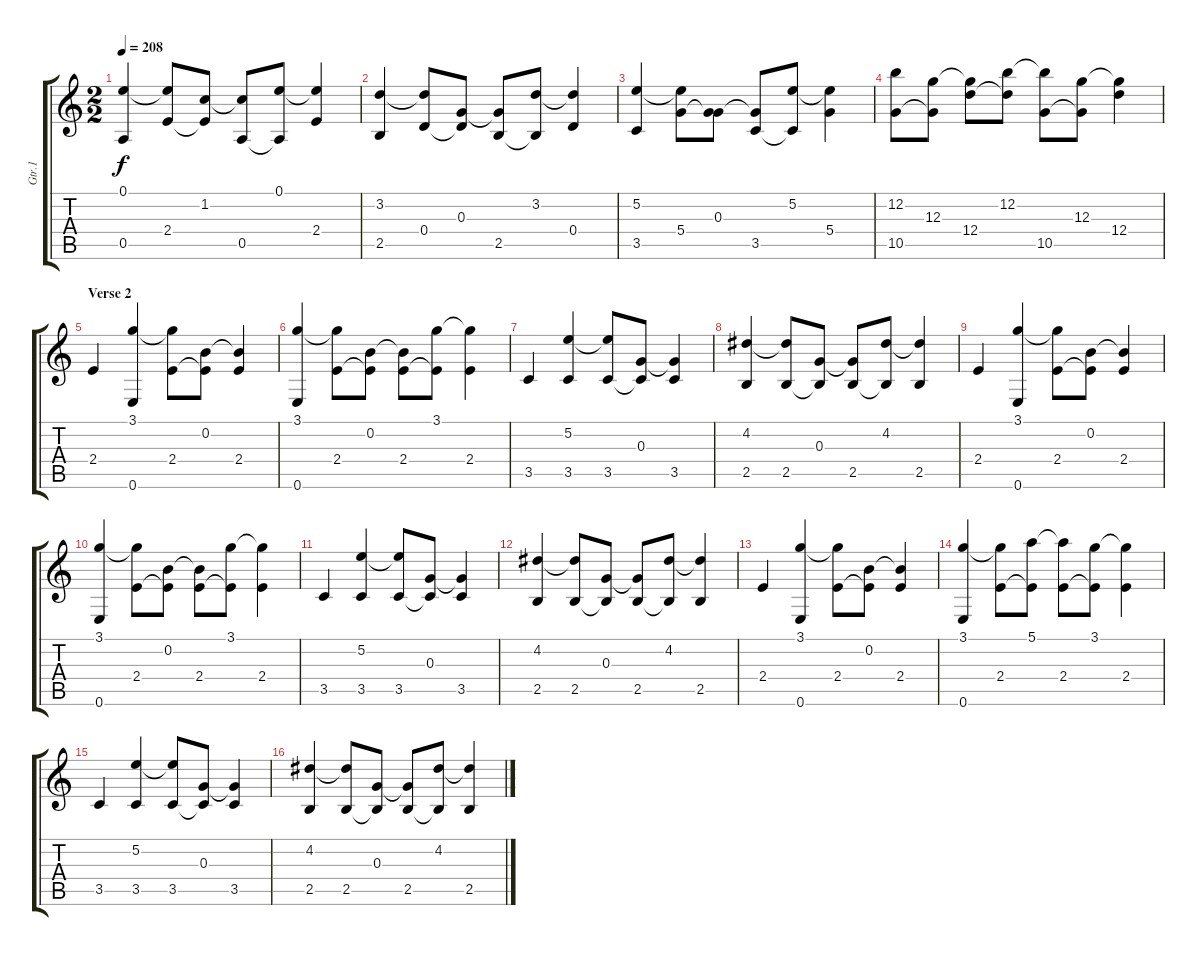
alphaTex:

\track ("Gtr.1" "Gtr.1") {instrument acousticguitarsteel}
\staff {score tabs}
\tuning (E4 B3 G3 D3 A2 E2) {hide}
\ts (2 2)
\tempo 208
\clef g2
\ks c
(0.1 0.5).4{dy f} (0.1{t} 2.4).8 (1.2 2.4{t}).8 (1.2{t} 0.5).8 (0.1 0.5{t}).8 (0.1{t} 2.4).4 |
(3.2 2.5).4 (3.2{t} 0.4).8 (0.3 0.4{t}).8 (0.3{t} 2.5).8 (3.2 2.5{t}).8 (3.2{t} 0.4).4 |
(5.2 3.5).4 (5.2{t} 5.4).8 (0.3 5.4{t}).8 (0.3{t} 3.5).8 (5.2 3.5{t}).8 (5.2{t} 5.4).4 |
(12.2 10.5).8 (12.3 10.5{t}).8 (12.3{t} 12.4).8 (12.2 12.4{t}).8 (12.2{t} 10.5).8 (12.3 10.5{t}).8 (12.3{t} 12.4).4 |
\section ("" "Verse 2")
2.4.4 (3.1 0.6).4 (3.1{t} 2.4).8 (0.2 2.4{t}).8 (0.2{t} 2.4).4 |
(3.1 0.6).4 (3.1{t} 2.4).8 (0.2 2.4{t}).8 (0.2{t} 2.4).8 (3.1 2.4{t}).8 (3.1{t} 2.4).4 |
3.5.4 (5.2 3.5).4 (5.2{t} 3.5).8 (0.3 3.5{t}).8 (0.3{t} 3.5).4 |
(4.2 2.5).4 (4.2{t} 2.5).8 (0.3 2.5{t}).8 (0.3{t} 2.5).8 (4.2 2.5{t}).8 (4.2{t} 2.5).4 |
2.4.4 (3.1 0.6).4 (3.1{t} 2.4).8 (0.2 2.4{t}).8 (0.2{t} 2.4).4 |
(3.1 0.6).4 (3.1{t} 2.4).8 (0.2 2.4{t}).8 (0.2{t} 2.4).8 (3.1 2.4{t}).8 (3.1{t} 2.4).4 |
3.5.4 (5.2 3.5).4 (5.2{t} 3.5).8 (0.3 3.5{t}).8 (0.3{t} 3.5).4 |
(4.2 2.5).4 (4.2{t} 2.5).8 (0.3 2.5{t}).8 (0.3{t} 2.5).8 (4.2 2.5{t}).8 (4.2{t} 2.5).4 |
2.4.4 (3.1 0.6).4 (3.1{t} 2.4).8 (0.2 2.4{t}).8 (0.2{t} 2.4).4 |
(3.1 0.6).4 (3.1{t} 2.4).8 (5.1 2.4{t}).8 (5.1{t} 2.4).8 (3.1 2.4{t}).8 (3.1{t} 2.4).4 |
3.5.4 (5.2 3.5).4 (5.2{t} 3.5).8 (0.3 3.5{t}).8 (0.3{t} 3.5).4 |
(4.2 2.5).4 (4.2{t} 2.5).8 (0.3 2.5{t}).8 (0.3{t} 2.5).8 (4.2 2.5{t}).8 (4.2{t} 2.5).4
